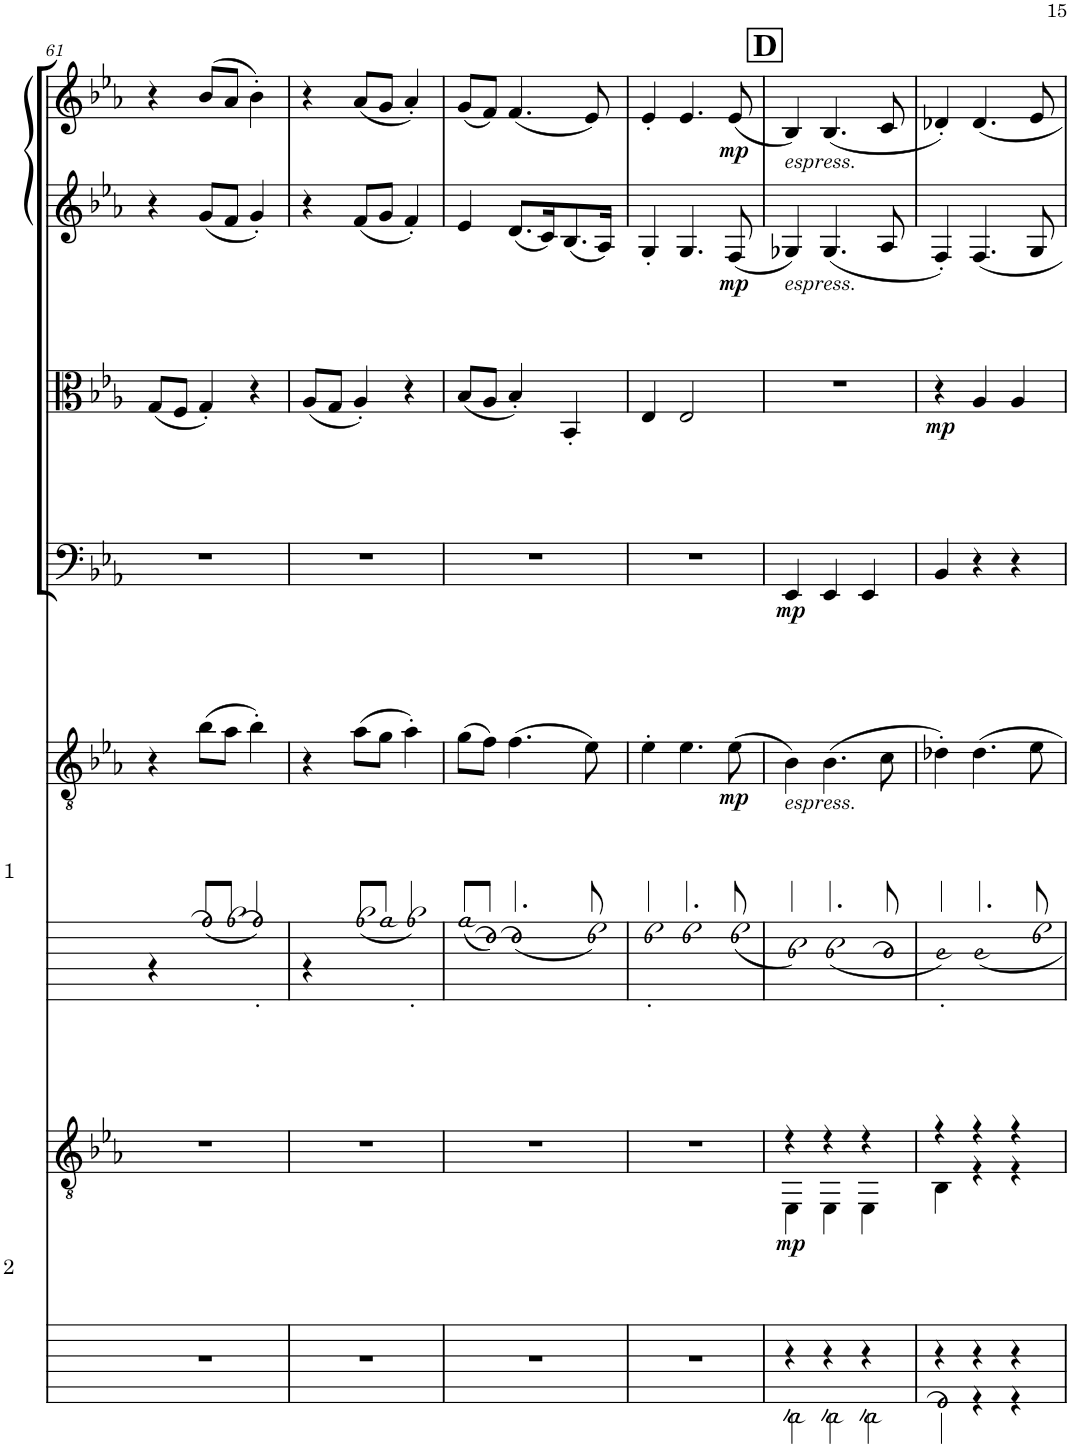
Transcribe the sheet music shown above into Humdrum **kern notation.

**kern	**kern	**dynam	**kern	**kern	**dynam	**kern	**dynam	**kern	**dynam	**kern	**dynam	**kern	**dynam
*part6	*part6	*part6	*part5	*part5	*part5	*part4	*part4	*part3	*part3	*part2	*part2	*part1	*part1
*staff8	*staff7	*staff7/8	*staff6	*staff5	*staff5/6	*staff4	*staff4	*staff3	*staff3	*staff2	*staff2	*staff1	*staff1
*I"2	*	*	*I"1	*	*	*I"Basso  e Continuo	*	*I"Viola	*	*I"Violino 2	*	*I"Violino 1	*
*	*	*	*	*	*	*	*	*I'Vla	*	*I'Vln	*	*I'Vln	*
!!LO:PB:g=z
*	*clefGv2	*	*	*clefGv2	*	*clefF4	*	*clefC3	*	*clefG2	*	*clefG2	*
*k[b-e-a-]	*k[b-e-a-]	*	*k[b-e-a-]	*k[b-e-a-]	*	*k[b-e-a-]	*	*k[b-e-a-]	*	*k[b-e-a-]	*	*k[b-e-a-]	*
*M3/4	*M3/4	*	*M3/4	*M3/4	*	*M3/4	*	*M3/4	*	*M3/4	*	*M3/4	*
=61	=61	=61	=61	=61	=61	=61	=61	=61	=61	=61	=61	=61	=61
2.r	2.r	.	4r	4r	.	2.r	.	(8G/L	.	4r	.	4r	.
.	.	.	.	.	.	.	.	8F/J	.	.	.	.	.
.	.	.	8b-/L	(8b-\L	.	.	.	4G'/)	.	(8g/L	.	(8b-/L	.
.	.	.	8a-/J	8a-\J	.	.	.	.	.	8f/J	.	8a-/J	.
.	.	.	4b-'/	4b-'\)	.	.	.	4r	.	4g'/)	.	4b-'\)	.
=62	=62	=62	=62	=62	=62	=62	=62	=62	=62	=62	=62	=62	=62
2.r	2.r	.	4r	4r	.	2.r	.	(8A-/L	.	4r	.	4r	.
.	.	.	.	.	.	.	.	8G/J	.	.	.	.	.
.	.	.	8a-/L	(8a-\L	.	.	.	4A-'/)	.	(8f/L	.	(8a-/L	.
.	.	.	8g/J	8g\J	.	.	.	.	.	8g/J	.	8g/J	.
.	.	.	4a-'/	4a-'\)	.	.	.	4r	.	4f'/)	.	4a-'/)	.
=63	=63	=63	=63	=63	=63	=63	=63	=63	=63	=63	=63	=63	=63
2.r	2.r	.	8g/L	(8g\L	.	2.r	.	(8B-/L	.	4e-/	.	(8g/L	.
.	.	.	8f/J	8f\J)	.	.	.	8A-/J	.	.	.	8f/J)	.
.	.	.	4.f/	(4.f\	.	.	.	4B-'/)	.	(8.d/L	.	(4.f/	.
.	.	.	.	.	.	.	.	.	.	16c/K)	.	.	.
.	.	.	.	.	.	.	.	4BB-'/	.	(8.B-/	.	.	.
.	.	.	8e-/	8e-\)	.	.	.	.	.	.	.	8e-/)	.
.	.	.	.	.	.	.	.	.	.	16A-/Jk)	.	.	.
=64	=64	=64	=64	=64	=64	=64	=64	=64	=64	=64	=64	=64	=64
2.r	2.r	.	4e-'/	4e-'\	.	2.r	.	4E-/	.	4G'/	.	4e-'/	.
.	.	.	4.e-/	4.e-\	.	.	.	2E-/	.	4.G/	.	4.e-/	.
!	!	!	!	!	!LO:DY:b	!	!	!	!	!	!LO:DY:b	!	!LO:DY:b
.	.	.	8e-/	(8e-\	mp	.	.	.	.	(8F/	mp	(8e-/	mp
!!LO:REH:place=s1:a:B:cj:fs=14:t=D
=65	=65	=65	=65	=65	=65	=65	=65	=65	=65	=65	=65	=65	=65
*^	*^	*	*	*	*	*	*	*	*	*	*	*	*
!	!	!	!	!	!	!	!	!	!	!	!	!	!	!LO:TX:b:i:t=espress.	!
!	!	!	!	!	!	!	!	!	!	!	!	!LO:TX:b:i:t=espress.	!	!	!
!	!	!	!	!	!	!LO:TX:b:i:t=espress.	!	!	!	!	!	!	!	!	!
!	!	!	!	!LO:DY:b	!	!	!	!	!LO:DY:b	!	!	!	!	!	!
4r	4EE-\	4r	4EE-\	mp	4B-/	4B-\)	.	4EE-/	mp	2.r	.	4G-X/)	.	4B-/)	.
4r	4EE-\	4r	4EE-\	.	4.B-/	(4.B-\	.	4EE-/	.	.	.	(4.G-/	.	(4.B-/	.
4r	4EE-\	4r	4EE-\	.	.	.	.	4EE-/	.	.	.	.	.	.	.
.	.	.	.	.	8c/	8c\	.	.	.	.	.	8A-/	.	8c/	.
=66	=66	=66	=66	=66	=66	=66	=66	=66	=66	=66	=66	=66	=66	=66	=66
!	!	!	!	!	!	!	!	!	!	!	!LO:DY:b	!	!	!	!
4r	4BB-\	4r	4BB-\	.	4d-X'/	4d-X'\)	.	4BB-/	.	4r	mp	4F'/)	.	4d-X'/)	.
4r	4r	4r	4r	.	4.d-/	4.d-\	.	4r	.	4A-/	.	4.F/	.	4.d-/	.
4r	4r	4r	4r	.	.	.	.	4r	.	4A-/	.	.	.	.	.
.	.	.	.	.	8e-/	8e-\	.	.	.	.	.	8G/	.	8e-/	.
*v	*v	*	*	*	*	*	*	*	*	*	*	*	*	*	*
*	*v	*v	*	*	*	*	*	*	*	*	*	*	*	*
=	=	=	=	=	=	=	=	=	=	=	=	=	=
*-	*-	*-	*-	*-	*-	*-	*-	*-	*-	*-	*-	*-	*-
